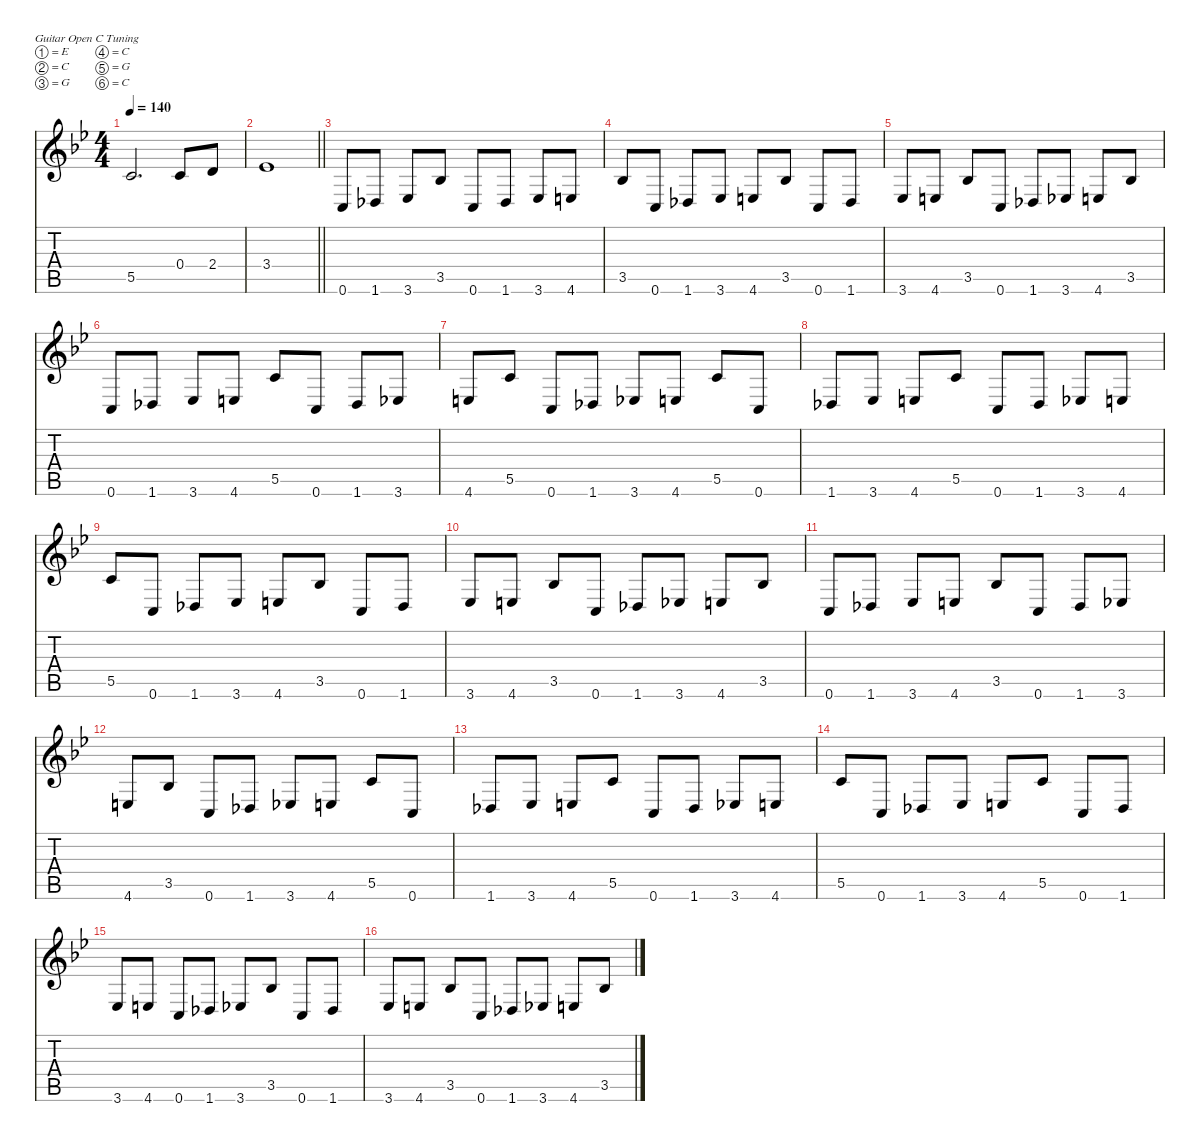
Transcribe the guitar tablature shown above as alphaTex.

\defaultSystemsLayout 4
\hideDynamics
\bracketExtendMode nobrackets
\singleTrackTrackNamePolicy hidden
\multiTrackTrackNamePolicy hidden
\firstSystemTrackNameMode fullname
\otherSystemsTrackNameOrientation horizontal
\track ("Guitar 1" "od.guit.") {mute instrument overdrivenguitar}
\staff {score tabs}
\tuning (E4 C4 G3 C3 G2 C2)
\ts (4 4)
\tempo 140
\clef g2
\ks gminor
5.5{t acc forcenatural}.2{d dy f beam Up} 0.4{acc forcenatural}.8{beam Up} 2.4{acc forcenatural}.8{beam Up} |
\barLineRight lightlight
3.4{acc b}.1{beam Up} |
0.6{acc forcenatural}.8{beam Up} 1.6{acc b}.8{beam Up} 3.6{acc b}.8{beam Up} 3.5{acc b}.8{beam Up} 0.6{acc forcenatural}.8{beam Up} 1.6{acc b}.8{beam Up} 3.6{acc b}.8{beam Up} 4.6{acc forcenatural}.8{beam Up} |
3.5{acc b}.8{beam Up} 0.6{acc forcenatural}.8{beam Up} 1.6{acc b}.8{beam Up} 3.6{acc b}.8{beam Up} 4.6{acc forcenatural}.8{beam Up} 3.5{acc b}.8{beam Up} 0.6{acc forcenatural}.8{beam Up} 1.6{acc b}.8{beam Up} |
3.6{acc b}.8{beam Up} 4.6{acc forcenatural}.8{beam Up} 3.5{acc b}.8{beam Up} 0.6{acc forcenatural}.8{beam Up} 1.6{acc b}.8{beam Up} 3.6{acc b}.8{beam Up} 4.6{acc forcenatural}.8{beam Up} 3.5{acc b}.8{beam Up} |
0.6{acc forcenatural}.8{beam Up} 1.6{acc b}.8{beam Up} 3.6{acc b}.8{beam Up} 4.6{acc forcenatural}.8{beam Up} 5.5{acc forcenatural}.8{beam Up} 0.6{acc forcenatural}.8{beam Up} 1.6{acc b}.8{beam Up} 3.6{acc b}.8{beam Up} |
4.6{acc forcenatural}.8{beam Up} 5.5{acc forcenatural}.8{beam Up} 0.6{acc forcenatural}.8{beam Up} 1.6{acc b}.8{beam Up} 3.6{acc b}.8{beam Up} 4.6{acc forcenatural}.8{beam Up} 5.5{acc forcenatural}.8{beam Up} 0.6{acc forcenatural}.8{beam Up} |
1.6{acc b}.8{beam Up} 3.6{acc b}.8{beam Up} 4.6{acc forcenatural}.8{beam Up} 5.5{acc forcenatural}.8{beam Up} 0.6{acc forcenatural}.8{beam Up} 1.6{acc b}.8{beam Up} 3.6{acc b}.8{beam Up} 4.6{acc forcenatural}.8{beam Up} |
5.5{acc forcenatural}.8{beam Up} 0.6{acc forcenatural}.8{beam Up} 1.6{acc b}.8{beam Up} 3.6{acc b}.8{beam Up} 4.6{acc forcenatural}.8{beam Up} 3.5{acc b}.8{beam Up} 0.6{acc forcenatural}.8{beam Up} 1.6{acc b}.8{beam Up} |
3.6{acc b}.8{beam Up} 4.6{acc forcenatural}.8{beam Up} 3.5{acc b}.8{beam Up} 0.6{acc forcenatural}.8{beam Up} 1.6{acc b}.8{beam Up} 3.6{acc b}.8{beam Up} 4.6{acc forcenatural}.8{beam Up} 3.5{acc b}.8{beam Up} |
0.6{acc forcenatural}.8{beam Up} 1.6{acc b}.8{beam Up} 3.6{acc b}.8{beam Up} 4.6{acc forcenatural}.8{beam Up} 3.5{acc b}.8{beam Up} 0.6{acc forcenatural}.8{beam Up} 1.6{acc b}.8{beam Up} 3.6{acc b}.8{beam Up} |
4.6{acc forcenatural}.8{beam Up} 3.5{acc b}.8{beam Up} 0.6{acc forcenatural}.8{beam Up} 1.6{acc b}.8{beam Up} 3.6{acc b}.8{beam Up} 4.6{acc forcenatural}.8{beam Up} 5.5{acc forcenatural}.8{beam Up} 0.6{acc forcenatural}.8{beam Up} |
1.6{acc b}.8{beam Up} 3.6{acc b}.8{beam Up} 4.6{acc forcenatural}.8{beam Up} 5.5{acc forcenatural}.8{beam Up} 0.6{acc forcenatural}.8{beam Up} 1.6{acc b}.8{beam Up} 3.6{acc b}.8{beam Up} 4.6{acc forcenatural}.8{beam Up} |
5.5{acc forcenatural}.8{beam Up} 0.6{acc forcenatural}.8{beam Up} 1.6{acc b}.8{beam Up} 3.6{acc b}.8{beam Up} 4.6{acc forcenatural}.8{beam Up} 5.5{acc forcenatural}.8{beam Up} 0.6{acc forcenatural}.8{beam Up} 1.6{acc b}.8{beam Up} |
3.6{acc b}.8{beam Up} 4.6{acc forcenatural}.8{beam Up} 0.6{acc forcenatural}.8{beam Up} 1.6{acc b}.8{beam Up} 3.6{acc b}.8{beam Up} 3.5{acc b}.8{beam Up} 0.6{acc forcenatural}.8{beam Up} 1.6{acc b}.8{beam Up} |
3.6{acc b}.8{beam Up} 4.6{acc forcenatural}.8{beam Up} 3.5{acc b}.8{beam Up} 0.6{acc forcenatural}.8{beam Up} 1.6{acc b}.8{beam Up} 3.6{acc b}.8{beam Up} 4.6{acc forcenatural}.8{beam Up} 3.5{acc b}.8{beam Up}
